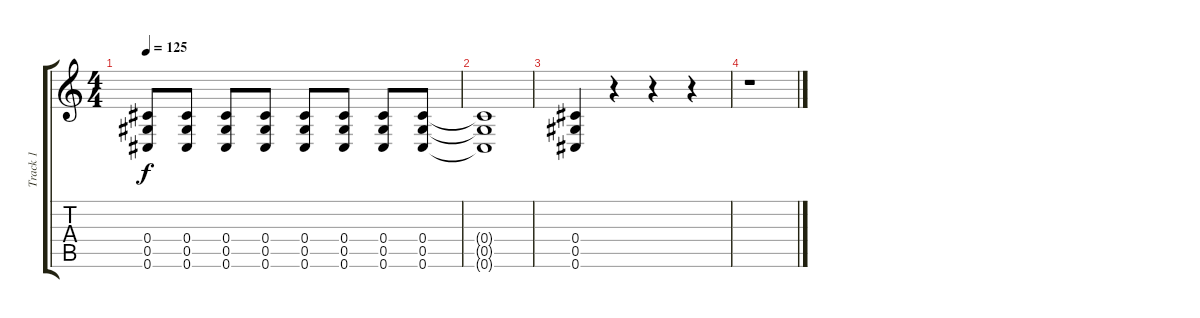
\track ("Track 1" "Track 1") {instrument distortionguitar}
\staff {score tabs}
\tuning (Eb4 Bb3 Gb3 Db3 Ab2 Db2) {hide}
\ts (4 4)
\tempo 125
\clef g2
\ks c
(0.4 0.5 0.6).8{dy f} (0.4 0.5 0.6).8 (0.4 0.5 0.6).8 (0.4 0.5 0.6).8 (0.4 0.5 0.6).8 (0.4 0.5 0.6).8 (0.4 0.5 0.6).8 (0.4 0.5 0.6).8 |
(0.4{t} 0.5{t} 0.6{t}).1 |
(0.4 0.5 0.6).4 r.4 r.4 r.4 |
r.1
